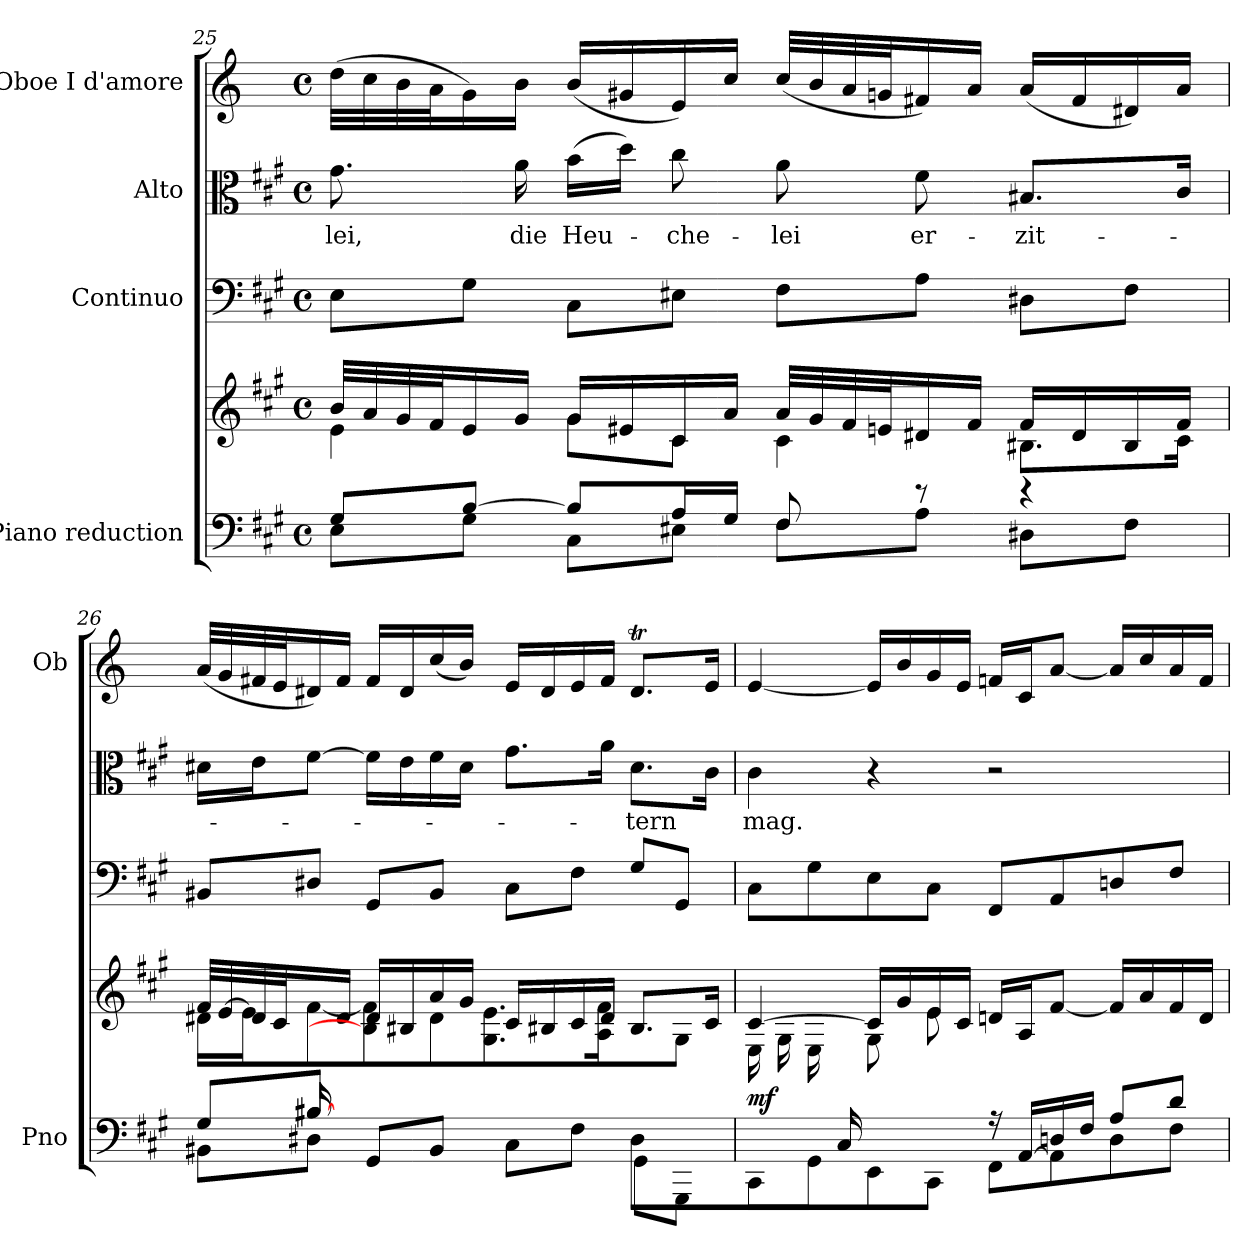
**kern	**kern	**dynam	**kern	**kern	**text	**kern	**dynam
*part4	*part4	*part4	*part3	*part2	*part2	*part1	*part1
*staff5	*staff4	*staff4/5	*staff3	*staff2	*staff2	*staff1	*staff1
*I"Piano reduction	*	*	*I"Continuo	*I"Alto	*	*I"Oboe I d'amore	*
*I'Pno	*	*	*	*	*	*I'Ob	*
*clefF4	*clefG2	*	*clefF4	*clefC3	*	*clefG2	*
*	*	*	*	*	*	*ITrd2c3	*
*k[f#c#g#]	*k[f#c#g#]	*	*k[f#c#g#]	*k[f#c#g#]	*	*k[f#c#g#]	*
*M4/4	*M4/4	*	*M4/4	*M4/4	*	*M4/4	*
*met(c)	*met(c)	*	*met(c)	*met(c)	*	*met(c)	*
=25	=25	=25	=25	=25	=25	=25	=25
*^	*^	*	*	*	*	*	*
!	!	!	!	!	!	!	!LO:LY:b	!	!
8G#/L	8E\L	32b/LLL	4e\	.	8E\L	8.g#\	-lei,	(32b\LLL	.
.	.	32a/	.	.	.	.	.	32a\	.
.	.	32g#/	.	.	.	.	.	32g#\	.
.	.	32f#/J	.	.	.	.	.	32f#\J	.
[8B/J	8G#\J	16e/	.	.	8G#\J	.	.	16e\)	.
!	!	!	!	!	!	!	!LO:LY:b	!	!
.	.	16g#/JJ	.	.	.	16a\	die	16g#\JJ	.
!	!	!	!	!	!	!	!LO:LY:b	!	!
8B/L]	8C#\L	16g#/LL	8g#\L	.	8C#\L	(16b\LL	Heu-	(16g#/LL	.
.	.	16e#X/	.	.	.	16dd\JJ)	.	16e#X/	.
!	!	!	!	!	!	!	!LO:LY:b	!	!
16A/L	8E#X\J	16c#/	8c#\J	.	8E#X\J	8cc#\	-che-	16c#/)	.
16G#/JJ	.	16a/JJ	.	.	.	.	.	16a/JJ	.
!	!	!	!	!	!	!	!LO:LY:b	!	!
8F#/	8F#\L	32a/LLL	4c#\	.	8F#\L	8a\	-lei	(32a/LLL	.
.	.	32g#/	.	.	.	.	.	32g#/	.
.	.	32f#/	.	.	.	.	.	32f#/	.
.	.	32en/J	.	.	.	.	.	32en/J	.
!	!	!	!	!	!	!	!LO:LY:b	!	!
8r	8A\J	16d#X/	.	.	8A\J	8f#\	er-	16d#X/)	.
.	.	16f#/JJ	.	.	.	.	.	16f#/JJ	.
!	!	!	!	!	!	!	!LO:LY:b	!	!
4r	8D#X\L	16f#/LL	8.B#X\L	.	8D#X\L	8.B#X/L	-zit-	(16f#/LL	.
.	.	16d#/	.	.	.	.	.	16d#/	.
.	8F#\J	16B#/	.	.	8F#\J	.	.	16B#X/)	.
.	.	16f#/JJ	16c#\Jk	.	.	16c#/Jk	.	16f#/JJ	.
=26	=26	=26	=26	=26	=26	=26	=26	=26	=26
*^	*^	*	*	*	*	*	*	*	*
8ryy	2.ryy	8G#/L	8BB#X\L	32f#/LLL	16d#X\LL	.	8BB#X/L	16d#X\LL	.	(32f#/LLL	.
.	.	.	.	[32e/	.	.	.	.	.	32e/	.
.	.	.	.	32d#/	16e\J]	.	.	16e\J	.	32d#X/	.
.	.	.	.	32c#/J	.	.	.	.	.	32c#/J	.
[16B#X/	.	8B#\J	8D#X\J	16ryy	[>8f#\J	.	8D#X/J	[8f#\J	.	16B#X/)	.
2ryy	.	.	.	16d#/JJ	.	.	.	.	.	16d#/JJ	.
.	.	8GG#/L	4ryy	16d#/LL	8B#\] 8f#\]L	.	8GG#/L	16f#\LL]	.	16d#/LL	.
.	.	.	.	16B#X/	.	.	.	16e\	.	16B#/	.
.	.	8BB#/J	.	16a/	8d#\J	.	8BB#/J	16f#\	.	(16a/	.
.	.	.	.	16g#/JJ	.	.	.	16d#\JJ	.	16g#/JJ)	.
.	.	8C#\L	2ryy	16c#/LL	8.G#\ 8.e\L	.	8C#\L	8.g#\L	.	16c#/LL	.
.	.	.	.	16B#X/	.	.	.	.	.	16B#/	.
.	.	8F#\J	.	16c#/	.	.	8F#\J	.	.	16c#/	.
4ryy	.	.	.	16d#/JJ	16A\ 16f#\Jk	.	.	16a\Jk	.	16d#/JJ	.
!	!	!	!	!	!	!	!	!	!LO:LY:b	!	!
.	8D#/L	8GG#\L	.	8.B#/L	8ryy	.	8G#/L	8.d#\L	-tern	8.B#t/L	.
.	8ryy	8GGG#\J	.	.	8G#\J	.	8GG#/J	.	.	.	.
16ryy	.	.	.	16c#/Jk	.	.	.	16c#\Jk	.	16c#/Jk	.
*	*v	*v	*v	*	*	*	*	*	*	*	*
!!LO:LB:g=z
=27	=27	=27	=27	=27	=27	=27	=27	=27	=27
!	!	!	!	!LO:DY:b	!	!	!LO:LY:b	!	!
8.ryy	8CC#\L	[>4c#/	16E\LL	mf	8C#\L	4c#\	mag.	[4c#/	.
.	.	.	16G#\	.	.	.	.	.	.
.	8GG#\	.	16E\	.	8G#\	.	.	.	.
16C#/JJ	.	.	16ryy	.	.	.	.	.	.
4ryy	8EE\	16c#/LL]	8G#\L	.	8E\	4r	.	16c#/LL]	.
!	!	!	!	!	!	!	!	!	!LO:DY:b
.	.	16g#/	.	.	.	.	.	16g#/	other-dynamics
.	8CC#\J	16e/	8e\J	.	8C#\J	.	.	16e/	.
.	.	16c#/JJ	.	.	.	.	.	16c#/JJ	.
16r	8FF#\L	16dn/LL	2ryy	.	8FF#/L	2r	.	16dn/LL	.
[<16AA/LL	.	16A/J	.	.	.	.	.	16A/J	.
16Dn/	8AA\]	[8f#/J	.	.	8AA/	.	.	[8f#/J	.
16F#/JJ	.	.	.	.	.	.	.	.	.
8A/L	8D\	16f#/LL]	.	.	8Dn/	.	.	16f#/LL]	.
.	.	16a/	.	.	.	.	.	16a/	.
8d/J	8F#\J	16f#/	.	.	8F#/J	.	.	16f#/	.
.	.	16d/JJ	.	.	.	.	.	16d/JJ	.
*v	*v	*	*	*	*	*	*	*	*
*	*v	*v	*	*	*	*	*	*
=	=	=	=	=	=	=	=
*-	*-	*-	*-	*-	*-	*-	*-
